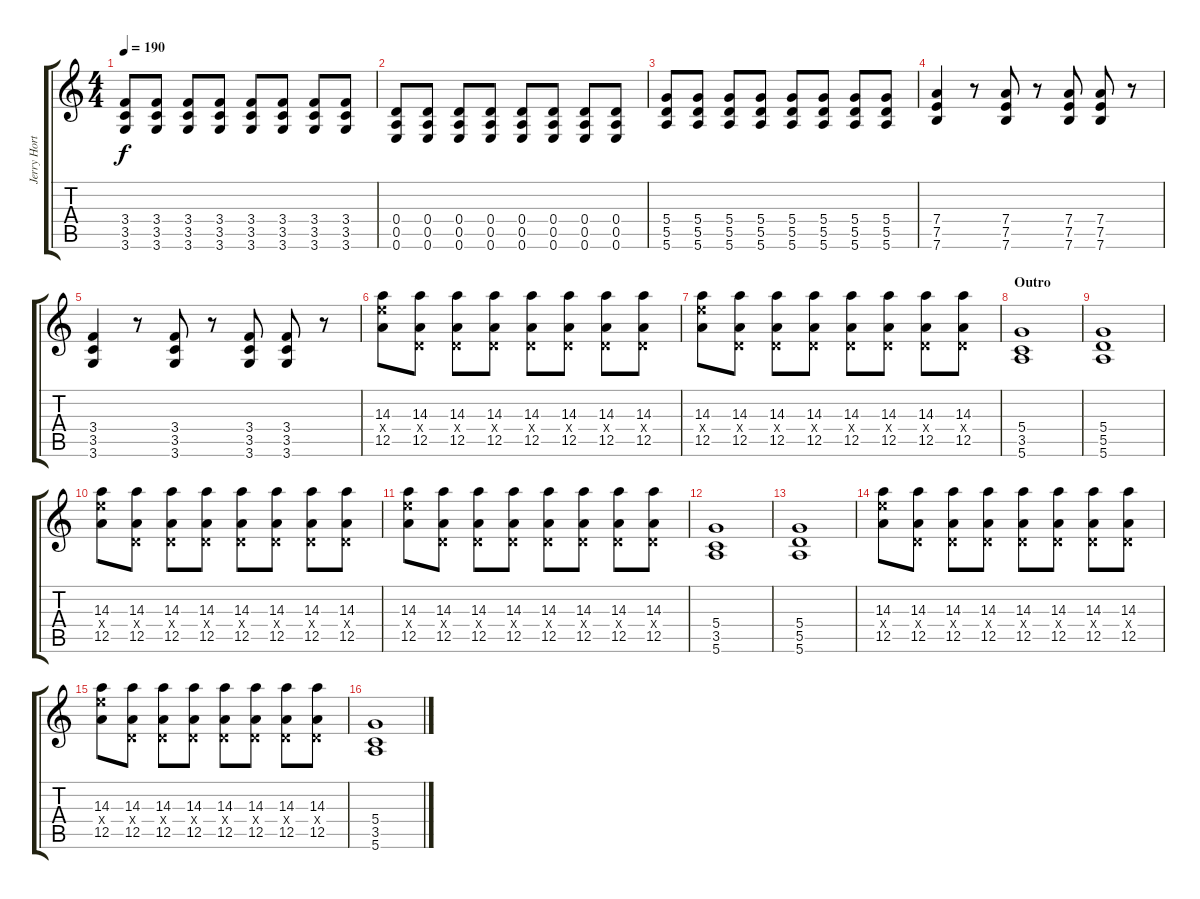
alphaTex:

\track ("Jerry Horton guitar 1" "Jerry Hort") {instrument overdrivenguitar}
\staff {score tabs}
\tuning (E4 B3 G3 D3 A2 E2) {hide}
\ts (4 4)
\tempo 190
\clef g2
\ks c
(3.4 3.5 3.6).8{dy f} (3.4 3.5 3.6).8 (3.4 3.5 3.6).8 (3.4 3.5 3.6).8 (3.4 3.5 3.6).8 (3.4 3.5 3.6).8 (3.4 3.5 3.6).8 (3.4 3.5 3.6).8 |
(0.4 0.5 0.6).8 (0.4 0.5 0.6).8 (0.4 0.5 0.6).8 (0.4 0.5 0.6).8 (0.4 0.5 0.6).8 (0.4 0.5 0.6).8 (0.4 0.5 0.6).8 (0.4 0.5 0.6).8 |
(5.4 5.5 5.6).8 (5.4 5.5 5.6).8 (5.4 5.5 5.6).8 (5.4 5.5 5.6).8 (5.4 5.5 5.6).8 (5.4 5.5 5.6).8 (5.4 5.5 5.6).8 (5.4 5.5 5.6).8 |
(7.4 7.5 7.6).4 r.8 (7.4 7.5 7.6).8 r.8 (7.4 7.5 7.6).8 (7.4 7.5 7.6).8 r.8 |
(3.4 3.5 3.6).4 r.8 (3.4 3.5 3.6).8 r.8 (3.4 3.5 3.6).8 (3.4 3.5 3.6).8 r.8 |
(14.3 14.4{x} 12.5).8 (14.3 0.4{x} 12.5).8 (14.3 0.4{x} 12.5).8 (14.3 0.4{x} 12.5).8 (14.3 0.4{x} 12.5).8 (14.3 0.4{x} 12.5).8 (14.3 0.4{x} 12.5).8 (14.3 0.4{x} 12.5).8 |
(14.3 14.4{x} 12.5).8 (14.3 0.4{x} 12.5).8 (14.3 0.4{x} 12.5).8 (14.3 0.4{x} 12.5).8 (14.3 0.4{x} 12.5).8 (14.3 0.4{x} 12.5).8 (14.3 0.4{x} 12.5).8 (14.3 0.4{x} 12.5).8 |
\section ("" "Outro")
(5.4 3.5 5.6).1 |
(5.4 5.5 5.6).1 |
(14.3 14.4{x} 12.5).8 (14.3 0.4{x} 12.5).8 (14.3 0.4{x} 12.5).8 (14.3 0.4{x} 12.5).8 (14.3 0.4{x} 12.5).8 (14.3 0.4{x} 12.5).8 (14.3 0.4{x} 12.5).8 (14.3 0.4{x} 12.5).8 |
(14.3 14.4{x} 12.5).8 (14.3 0.4{x} 12.5).8 (14.3 0.4{x} 12.5).8 (14.3 0.4{x} 12.5).8 (14.3 0.4{x} 12.5).8 (14.3 0.4{x} 12.5).8 (14.3 0.4{x} 12.5).8 (14.3 0.4{x} 12.5).8 |
(5.4 3.5 5.6).1 |
(5.4 5.5 5.6).1 |
(14.3 14.4{x} 12.5).8 (14.3 0.4{x} 12.5).8 (14.3 0.4{x} 12.5).8 (14.3 0.4{x} 12.5).8 (14.3 0.4{x} 12.5).8 (14.3 0.4{x} 12.5).8 (14.3 0.4{x} 12.5).8 (14.3 0.4{x} 12.5).8 |
(14.3 14.4{x} 12.5).8 (14.3 0.4{x} 12.5).8 (14.3 0.4{x} 12.5).8 (14.3 0.4{x} 12.5).8 (14.3 0.4{x} 12.5).8 (14.3 0.4{x} 12.5).8 (14.3 0.4{x} 12.5).8 (14.3 0.4{x} 12.5).8 |
(5.4 3.5 5.6).1
